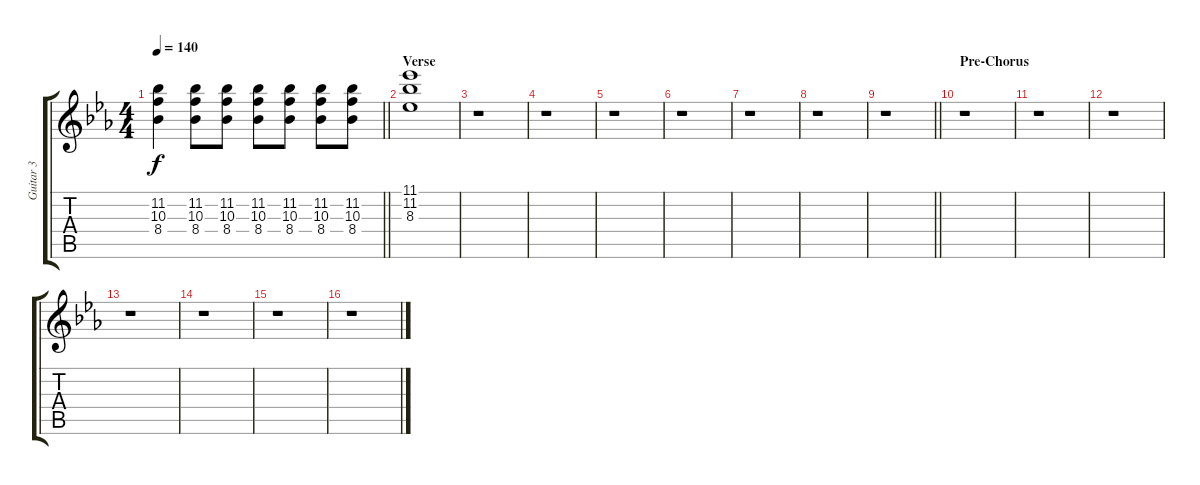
\track ("Guitar 3" "Guitar 3") {instrument distortionguitar}
\staff {score tabs}
\tuning (E4 B3 G3 D3 A2 E2) {hide}
\ts (4 4)
\tempo 140
\clef g2
\barLineRight lightlight
\ks eb
(11.2{t} 10.3{t} 8.4{t}).4{dy f} (11.2 10.3 8.4).8 (11.2 10.3 8.4).8 (11.2 10.3 8.4).8 (11.2 10.3 8.4).8 (11.2 10.3 8.4).8 (11.2 10.3 8.4).8 |
\section ("" "Verse")
(11.1 11.2 8.3).1{volume 0} |
r.1 |
r.1 |
r.1 |
r.1 |
r.1 |
r.1 |
\barLineRight lightlight
r.1 |
\section ("" "Pre-Chorus")
r.1 |
r.1 |
r.1 |
r.1 |
r.1 |
r.1 |
r.1
